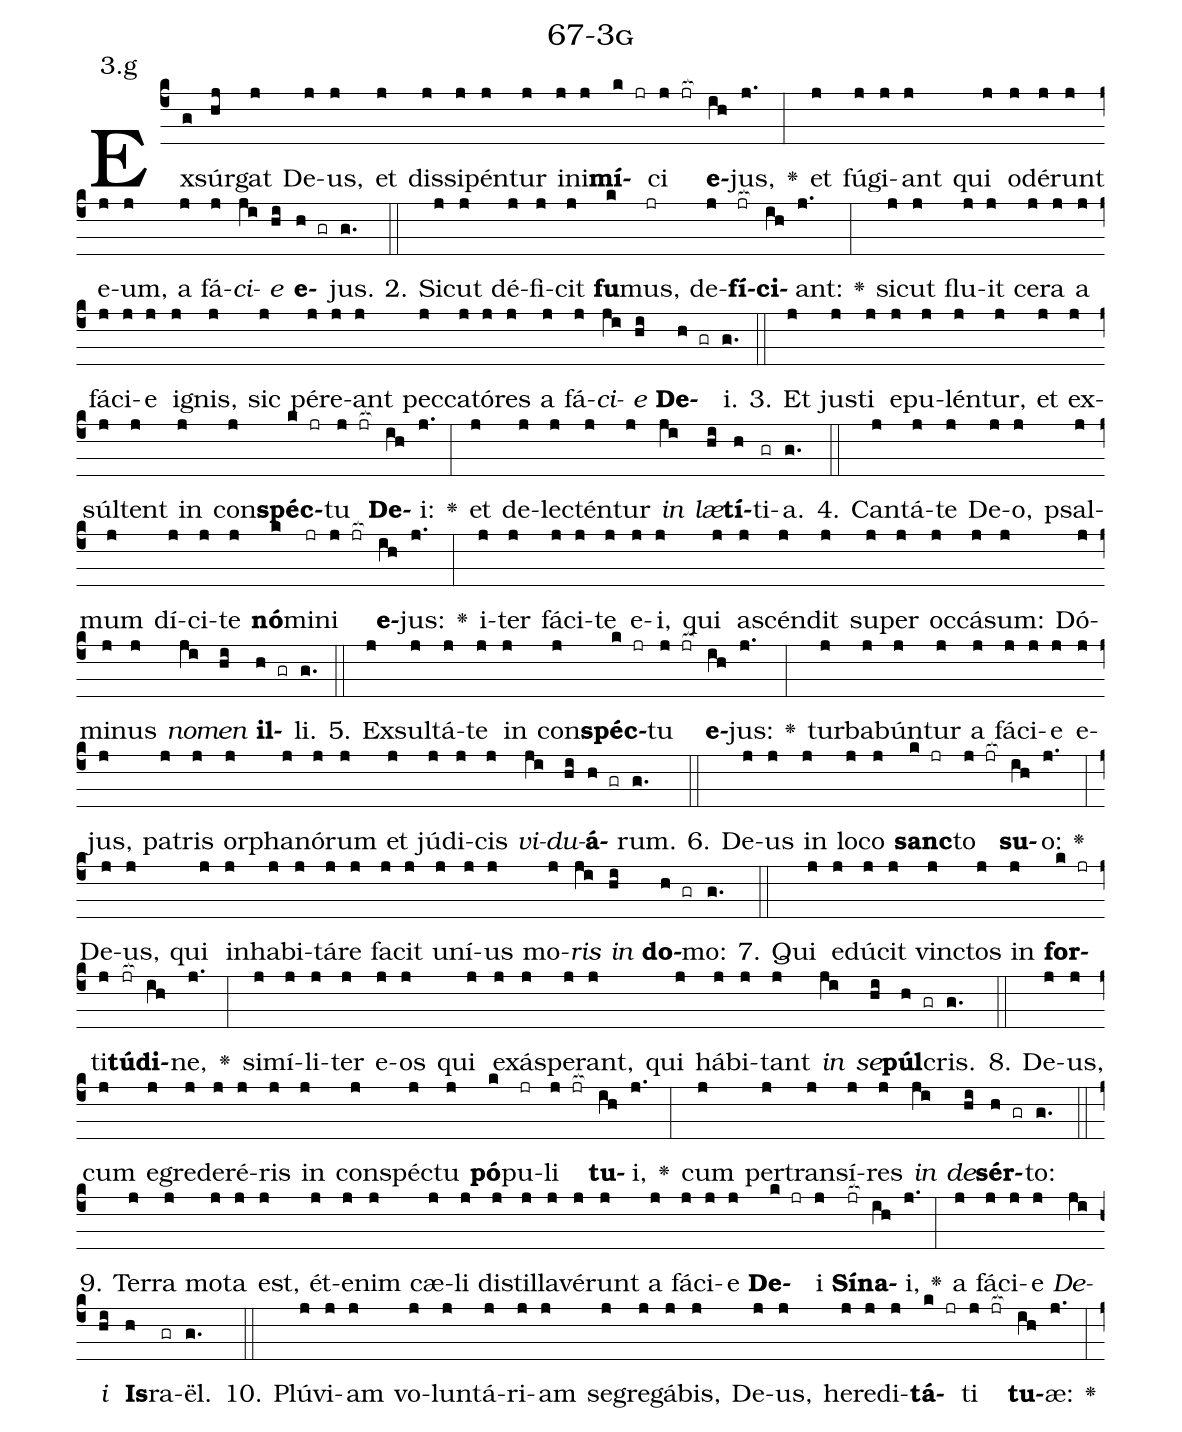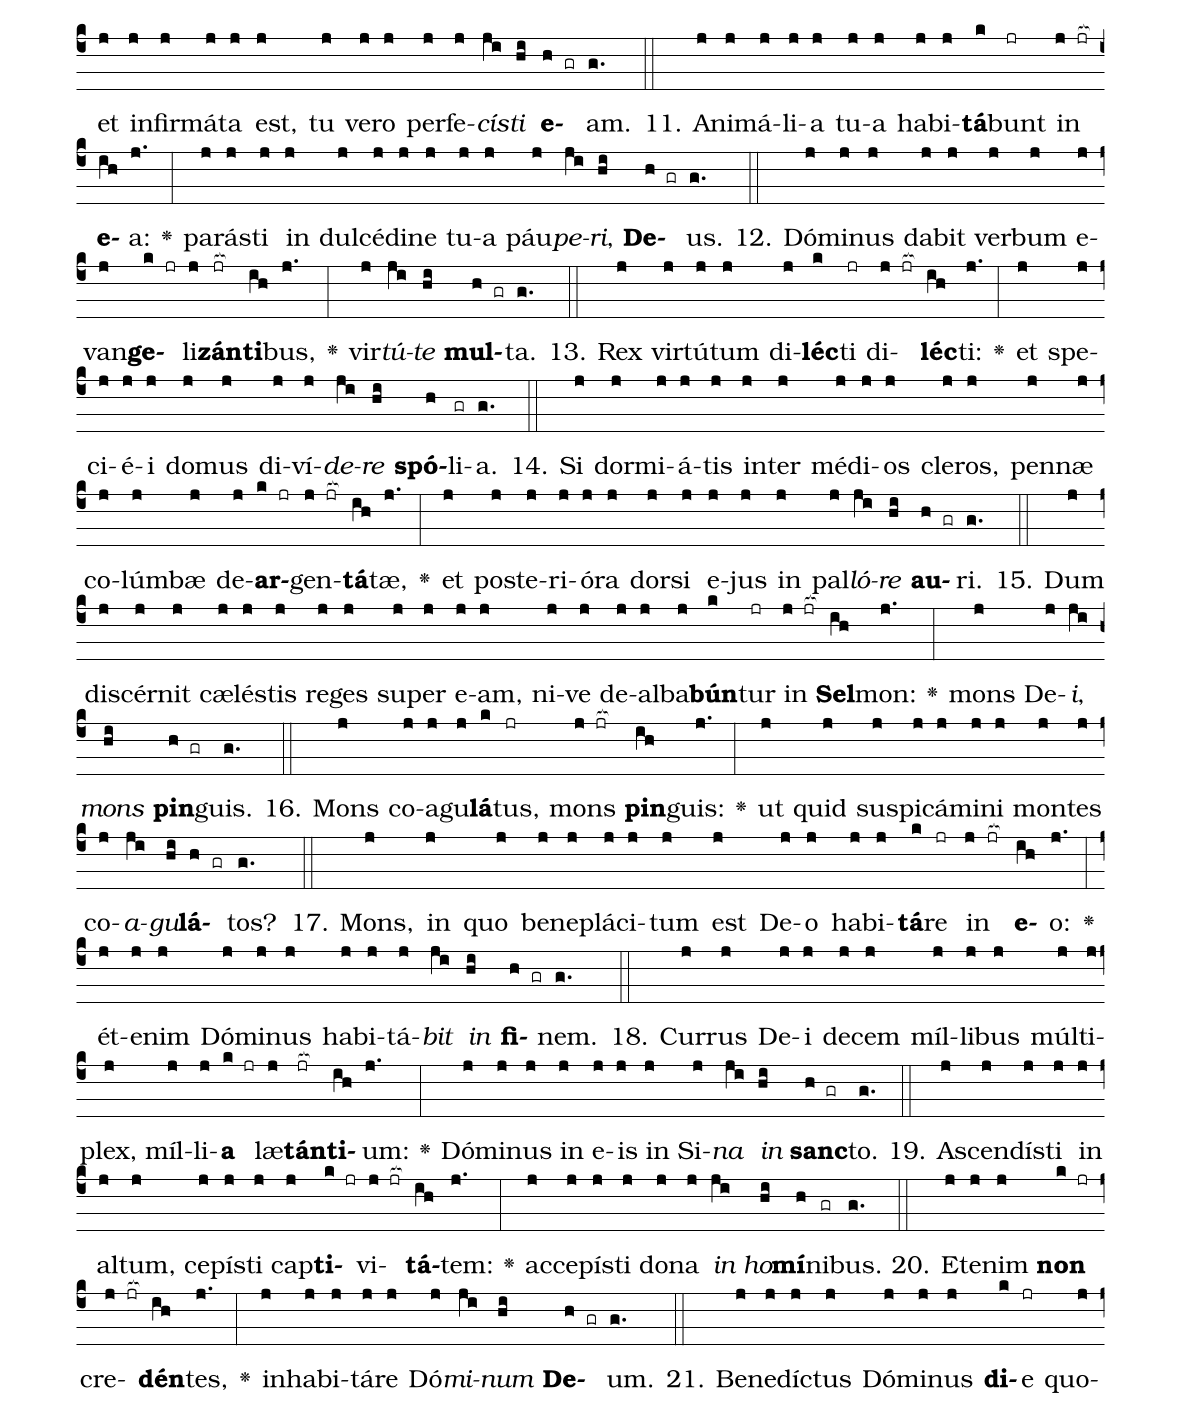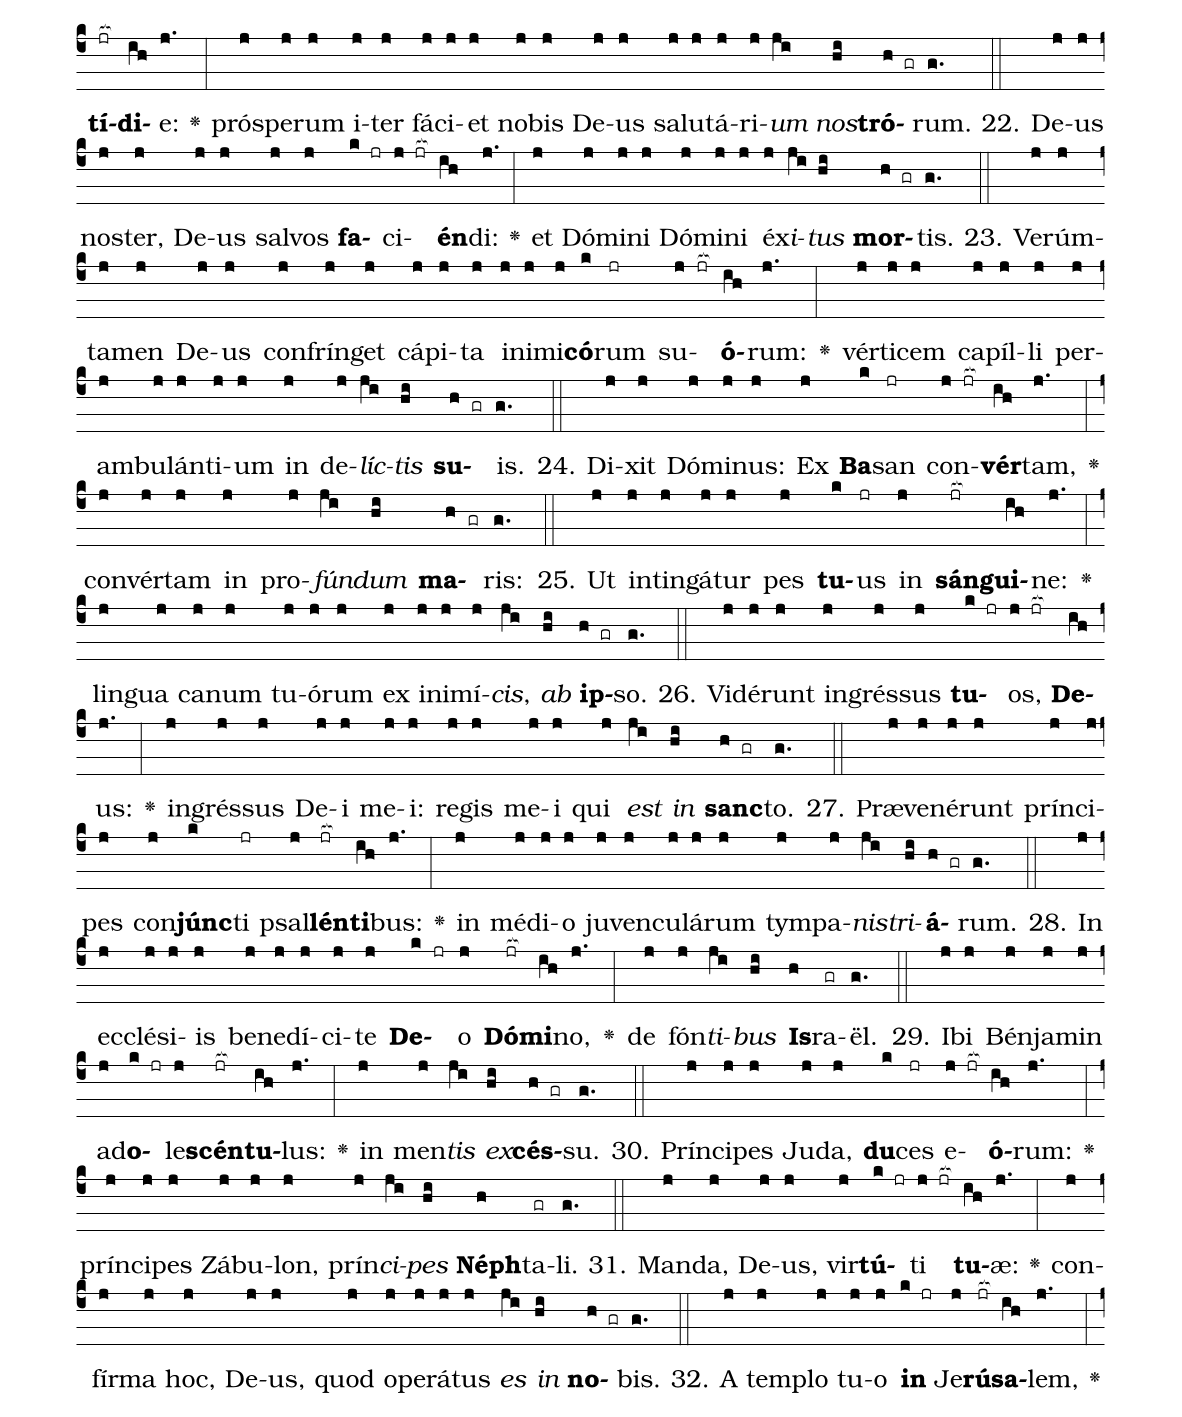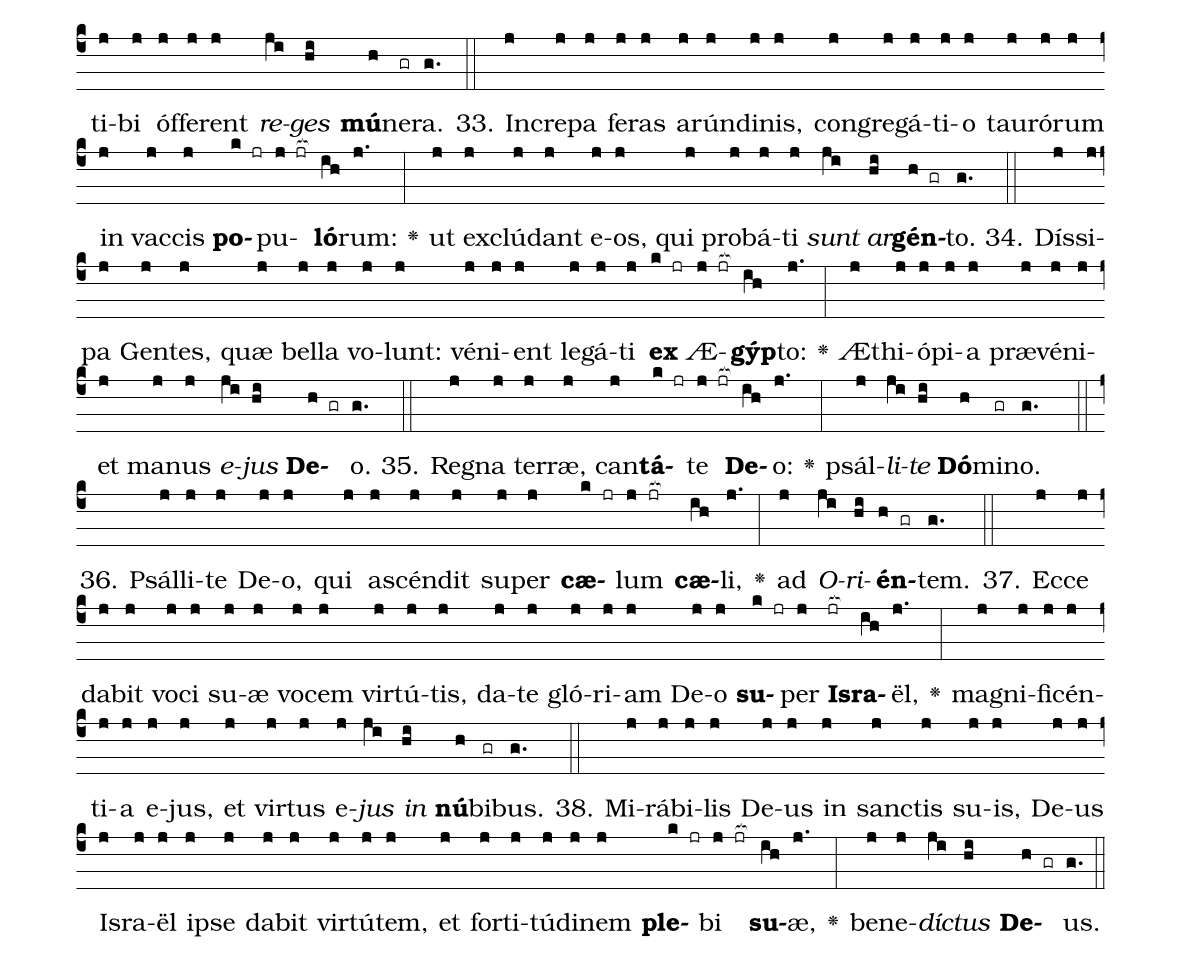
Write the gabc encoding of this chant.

name: 67-3g;
annotation: 3.g;
%%
(c4)Ex(g)súr(hj)gat(j) De(j)us,(j) et(j) dis(j)si(j)pén(j)tur(j) in(j)i(j)<b>mí</b>(k jr)ci(j jr[ocb:1{]) <b>e</b>(ih[ocb:0}])jus,(j.) <v>\greheightstar</v>(:) et(j) fú(j)gi(j)ant(j) qui(j) o(j)dé(j)runt(j) e(j)um,(j) a(j) fá(j)<i>ci</i>(ji)<i>e</i>(hi) <b>e</b>(h gr)jus.(g.) (::)
2. Sic(j)ut(j) dé(j)fi(j)cit(j) <b>fu</b>(k)mus,(jr) de(j)<b>fí</b>(jr[ocb:1{])<b>ci</b>(ih[ocb:0}])ant:(j.) <v>\greheightstar</v>(:) sic(j)ut(j) flu(j)it(j) ce(j)ra(j) a(j) fá(j)ci(j)e(j) i(j)gnis,(j) sic(j) pér(j)e(j)ant(j) pec(j)ca(j)tó(j)res(j) a(j) fá(j)<i>ci</i>(ji)<i>e</i>(hi) <b>De</b>(h gr)i.(g.) (::)
3. Et(j) jus(j)ti(j) e(j)pu(j)lén(j)tur,(j) et(j) ex(j)súl(j)tent(j) in(j) con(j)<b>spéc</b>(k jr)tu(j jr[ocb:1{]) <b>De</b>(ih[ocb:0}])i:(j.) <v>\greheightstar</v>(:) et(j) de(j)lec(j)tén(j)tur(j) <i>in</i>(ji) <i>læ</i>(hi)<b>tí</b>(h)ti(gr)a.(g.) (::)
4. Can(j)tá(j)te(j) De(j)o,(j) psal(j)mum(j) dí(j)ci(j)te(j) <b>nó</b>(k)mi(jr)ni(j jr[ocb:1{]) <b>e</b>(ih[ocb:0}])jus:(j.) <v>\greheightstar</v>(:) i(j)ter(j) fá(j)ci(j)te(j) e(j)i,(j) qui(j) a(j)scén(j)dit(j) su(j)per(j) oc(j)cá(j)sum:(j) Dó(j)mi(j)nus(j) <i>no</i>(ji)<i>men</i>(hi) <b>il</b>(h gr)li.(g.) (::)
5. Ex(j)sul(j)tá(j)te(j) in(j) con(j)<b>spéc</b>(k jr)tu(j jr[ocb:1{]) <b>e</b>(ih[ocb:0}])jus:(j.) <v>\greheightstar</v>(:) tur(j)ba(j)bún(j)tur(j) a(j) fá(j)ci(j)e(j) e(j)jus,(j) pa(j)tris(j) or(j)pha(j)nó(j)rum(j) et(j) jú(j)di(j)cis(j) <i>vi</i>(ji)<i>du</i>(hi)<b>á</b>(h gr)rum.(g.) (::)
6. De(j)us(j) in(j) lo(j)co(j) <b>sanc</b>(k jr)to(j jr[ocb:1{]) <b>su</b>(ih[ocb:0}])o:(j.) <v>\greheightstar</v>(:) De(j)us,(j) qui(j) in(j)ha(j)bi(j)tá(j)re(j) fa(j)cit(j) u(j)ní(j)us(j) mo(j)<i>ris</i>(ji) <i>in</i>(hi) <b>do</b>(h gr)mo:(g.) (::)
7. Qui(j) e(j)dú(j)cit(j) vinc(j)tos(j) in(j) <b>for</b>(k jr)ti(j)<b>tú</b>(jr[ocb:1{])<b>di</b>(ih[ocb:0}])ne,(j.) <v>\greheightstar</v>(:) si(j)mí(j)li(j)ter(j) e(j)os(j) qui(j) ex(j)ás(j)pe(j)rant,(j) qui(j) há(j)bi(j)tant(j) <i>in</i>(ji) <i>se</i>(hi)<b>púl</b>(h gr)cris.(g.) (::)
8. De(j)us,(j) cum(j) e(j)gre(j)de(j)ré(j)ris(j) in(j) con(j)spéc(j)tu(j) <b>pó</b>(k)pu(jr)li(j jr[ocb:1{]) <b>tu</b>(ih[ocb:0}])i,(j.) <v>\greheightstar</v>(:) cum(j) per(j)trans(j)í(j)res(j) <i>in</i>(ji) <i>de</i>(hi)<b>sér</b>(h gr)to:(g.) (::)
9. Ter(j)ra(j) mo(j)ta(j) est,(j) ét(j)e(j)nim(j) cæ(j)li(j) di(j)stil(j)la(j)vé(j)runt(j) a(j) fá(j)ci(j)e(j) <b>De</b>(k jr)i(j) <b>Sí</b>(jr[ocb:1{])<b>na</b>(ih[ocb:0}])i,(j.) <v>\greheightstar</v>(:) a(j) fá(j)ci(j)e(j) <i>De</i>(ji)<i>i</i>(hi) <b>Is</b>(h)ra(gr)ël.(g.) (::)
10. Plú(j)vi(j)am(j) vo(j)lun(j)tá(j)ri(j)am(j) se(j)gre(j)gá(j)bis,(j) De(j)us,(j) he(j)re(j)di(j)<b>tá</b>(k jr)ti(j jr[ocb:1{]) <b>tu</b>(ih[ocb:0}])æ:(j.) <v>\greheightstar</v>(:) et(j) in(j)fir(j)má(j)ta(j) est,(j) tu(j) ve(j)ro(j) per(j)fe(j)<i>cís</i>(ji)<i>ti</i>(hi) <b>e</b>(h gr)am.(g.) (::)
11. A(j)ni(j)má(j)li(j)a(j) tu(j)a(j) ha(j)bi(j)<b>tá</b>(k)bunt(jr) in(j jr[ocb:1{]) <b>e</b>(ih[ocb:0}])a:(j.) <v>\greheightstar</v>(:) pa(j)rás(j)ti(j) in(j) dul(j)cé(j)di(j)ne(j) tu(j)a(j) páu(j)<i>pe</i>(ji)<i>ri</i>,(hi) <b>De</b>(h gr)us.(g.) (::)
12. Dó(j)mi(j)nus(j) da(j)bit(j) ver(j)bum(j) e(j)van(j)<b>ge</b>(k jr)li(j)<b>zán</b>(jr[ocb:1{])<b>ti</b>(ih[ocb:0}])bus,(j.) <v>\greheightstar</v>(:) vir(j)<i>tú</i>(ji)<i>te</i>(hi) <b>mul</b>(h gr)ta.(g.) (::)
13. Rex(j) vir(j)tú(j)tum(j) di(j)<b>léc</b>(k)ti(jr) di(j jr[ocb:1{])<b>léc</b>(ih[ocb:0}])ti:(j.) <v>\greheightstar</v>(:) et(j) spe(j)ci(j)é(j)i(j) do(j)mus(j) di(j)ví(j)<i>de</i>(ji)<i>re</i>(hi) <b>spó</b>(h)li(gr)a.(g.) (::)
14. Si(j) dor(j)mi(j)á(j)tis(j) in(j)ter(j) mé(j)di(j)os(j) cle(j)ros,(j) pen(j)næ(j) co(j)lúm(j)bæ(j) de(j)<b>ar</b>(k jr)gen(j jr[ocb:1{])<b>tá</b>(ih[ocb:0}])tæ,(j.) <v>\greheightstar</v>(:) et(j) post(j)e(j)ri(j)ó(j)ra(j) dor(j)si(j) e(j)jus(j) in(j) pal(j)<i>ló</i>(ji)<i>re</i>(hi) <b>au</b>(h gr)ri.(g.) (::)
15. Dum(j) di(j)scér(j)nit(j) cæ(j)lés(j)tis(j) re(j)ges(j) su(j)per(j) e(j)am,(j) ni(j)ve(j) de(j)al(j)ba(j)<b>bún</b>(k)tur(jr) in(j jr[ocb:1{]) <b>Sel</b>(ih[ocb:0}])mon:(j.) <v>\greheightstar</v>(:) mons(j) De(j)<i>i</i>,(ji) <i>mons</i>(hi) <b>pin</b>(h gr)guis.(g.) (::)
16. Mons(j) co(j)a(j)gu(j)<b>lá</b>(k)tus,(jr) mons(j jr[ocb:1{]) <b>pin</b>(ih[ocb:0}])guis:(j.) <v>\greheightstar</v>(:) ut(j) quid(j) su(j)spi(j)cá(j)mi(j)ni(j) mon(j)tes(j) co(j)<i>a</i>(ji)<i>gu</i>(hi)<b>lá</b>(h gr)tos?(g.) (::)
17. Mons,(j) in(j) quo(j) be(j)ne(j)plá(j)ci(j)tum(j) est(j) De(j)o(j) ha(j)bi(j)<b>tá</b>(k)re(jr) in(j jr[ocb:1{]) <b>e</b>(ih[ocb:0}])o:(j.) <v>\greheightstar</v>(:) ét(j)e(j)nim(j) Dó(j)mi(j)nus(j) ha(j)bi(j)tá(j)<i>bit</i>(ji) <i>in</i>(hi) <b>fi</b>(h gr)nem.(g.) (::)
18. Cur(j)rus(j) De(j)i(j) de(j)cem(j) míl(j)li(j)bus(j) múl(j)ti(j)plex,(j) míl(j)li(j)<b>a</b>(k jr) læ(j)<b>tán</b>(jr[ocb:1{])<b>ti</b>(ih[ocb:0}])um:(j.) <v>\greheightstar</v>(:) Dó(j)mi(j)nus(j) in(j) e(j)is(j) in(j) Si(j)<i>na</i>(ji) <i>in</i>(hi) <b>sanc</b>(h gr)to.(g.) (::)
19. A(j)scen(j)dís(j)ti(j) in(j) al(j)tum,(j) ce(j)pís(j)ti(j) cap(j)<b>ti</b>(k jr)vi(j jr[ocb:1{])<b>tá</b>(ih[ocb:0}])tem:(j.) <v>\greheightstar</v>(:) ac(j)ce(j)pís(j)ti(j) do(j)na(j) <i>in</i>(ji) <i>ho</i>(hi)<b>mí</b>(h)ni(gr)bus.(g.) (::)
20. Et(j)e(j)nim(j) <b>non</b>(k jr) cre(j jr[ocb:1{])<b>dén</b>(ih[ocb:0}])tes,(j.) <v>\greheightstar</v>(:) in(j)ha(j)bi(j)tá(j)re(j) Dó(j)<i>mi</i>(ji)<i>num</i>(hi) <b>De</b>(h gr)um.(g.) (::)
21. Be(j)ne(j)díc(j)tus(j) Dó(j)mi(j)nus(j) <b>di</b>(k)e(jr) quo(j)<b>tí</b>(jr[ocb:1{])<b>di</b>(ih[ocb:0}])e:(j.) <v>\greheightstar</v>(:) pró(j)spe(j)rum(j) i(j)ter(j) fá(j)ci(j)et(j) no(j)bis(j) De(j)us(j) sa(j)lu(j)tá(j)ri(j)<i>um</i>(ji) <i>nos</i>(hi)<b>tró</b>(h gr)rum.(g.) (::)
22. De(j)us(j) nos(j)ter,(j) De(j)us(j) sal(j)vos(j) <b>fa</b>(k jr)ci(j jr[ocb:1{])<b>én</b>(ih[ocb:0}])di:(j.) <v>\greheightstar</v>(:) et(j) Dó(j)mi(j)ni(j) Dó(j)mi(j)ni(j) éx(j)<i>i</i>(ji)<i>tus</i>(hi) <b>mor</b>(h gr)tis.(g.) (::)
23. Ve(j)rúm(j)ta(j)men(j) De(j)us(j) con(j)frín(j)get(j) cá(j)pi(j)ta(j) in(j)i(j)mi(j)<b>có</b>(k)rum(jr) su(j jr[ocb:1{])<b>ó</b>(ih[ocb:0}])rum:(j.) <v>\greheightstar</v>(:) vér(j)ti(j)cem(j) ca(j)píl(j)li(j) per(j)am(j)bu(j)lán(j)ti(j)um(j) in(j) de(j)<i>líc</i>(ji)<i>tis</i>(hi) <b>su</b>(h gr)is.(g.) (::)
24. Di(j)xit(j) Dó(j)mi(j)nus:(j) Ex(j) <b>Ba</b>(k)san(jr) con(j jr[ocb:1{])<b>vér</b>(ih[ocb:0}])tam,(j.) <v>\greheightstar</v>(:) con(j)vér(j)tam(j) in(j) pro(j)<i>fún</i>(ji)<i>dum</i>(hi) <b>ma</b>(h gr)ris:(g.) (::)
25. Ut(j) in(j)tin(j)gá(j)tur(j) pes(j) <b>tu</b>(k)us(jr) in(j) <b>sán</b>(jr[ocb:1{])<b>gui</b>(ih[ocb:0}])ne:(j.) <v>\greheightstar</v>(:) lin(j)gua(j) ca(j)num(j) tu(j)ó(j)rum(j) ex(j) in(j)i(j)mí(j)<i>cis</i>,(ji) <i>ab</i>(hi) <b>ip</b>(h gr)so.(g.) (::)
26. Vi(j)dé(j)runt(j) in(j)grés(j)sus(j) <b>tu</b>(k jr)os,(j jr[ocb:1{]) <b>De</b>(ih[ocb:0}])us:(j.) <v>\greheightstar</v>(:) in(j)grés(j)sus(j) De(j)i(j) me(j)i:(j) re(j)gis(j) me(j)i(j) qui(j) <i>est</i>(ji) <i>in</i>(hi) <b>sanc</b>(h gr)to.(g.) (::)
27. Præ(j)ve(j)né(j)runt(j) prín(j)ci(j)pes(j) con(j)<b>júnc</b>(k)ti(jr) psal(j)<b>lén</b>(jr[ocb:1{])<b>ti</b>(ih[ocb:0}])bus:(j.) <v>\greheightstar</v>(:) in(j) mé(j)di(j)o(j) ju(j)ven(j)cu(j)lá(j)rum(j) tym(j)pa(j)<i>nis</i>(ji)<i>tri</i>(hi)<b>á</b>(h gr)rum.(g.) (::)
28. In(j) ec(j)clé(j)si(j)is(j) be(j)ne(j)dí(j)ci(j)te(j) <b>De</b>(k jr)o(j) <b>Dó</b>(jr[ocb:1{])<b>mi</b>(ih[ocb:0}])no,(j.) <v>\greheightstar</v>(:) de(j) fón(j)<i>ti</i>(ji)<i>bus</i>(hi) <b>Is</b>(h)ra(gr)ël.(g.) (::)
29. I(j)bi(j) Bén(j)ja(j)min(j) ad(j)<b>o</b>(k jr)le(j)<b>scén</b>(jr[ocb:1{])<b>tu</b>(ih[ocb:0}])lus:(j.) <v>\greheightstar</v>(:) in(j) men(j)<i>tis</i>(ji) <i>ex</i>(hi)<b>cés</b>(h gr)su.(g.) (::)
30. Prín(j)ci(j)pes(j) Ju(j)da,(j) <b>du</b>(k)ces(jr) e(j jr[ocb:1{])<b>ó</b>(ih[ocb:0}])rum:(j.) <v>\greheightstar</v>(:) prín(j)ci(j)pes(j) Zá(j)bu(j)lon,(j) prín(j)<i>ci</i>(ji)<i>pes</i>(hi) <b>Néph</b>(h)ta(gr)li.(g.) (::)
31. Man(j)da,(j) De(j)us,(j) vir(j)<b>tú</b>(k jr)ti(j jr[ocb:1{]) <b>tu</b>(ih[ocb:0}])æ:(j.) <v>\greheightstar</v>(:) con(j)fír(j)ma(j) hoc,(j) De(j)us,(j) quod(j) o(j)pe(j)rá(j)tus(j) <i>es</i>(ji) <i>in</i>(hi) <b>no</b>(h gr)bis.(g.) (::)
32. A(j) tem(j)plo(j) tu(j)o(j) <b>in</b>(k jr) Je(j)<b>rú</b>(jr[ocb:1{])<b>sa</b>(ih[ocb:0}])lem,(j.) <v>\greheightstar</v>(:) ti(j)bi(j) óf(j)fe(j)rent(j) <i>re</i>(ji)<i>ges</i>(hi) <b>mú</b>(h)ne(gr)ra.(g.) (::)
33. In(j)cre(j)pa(j) fe(j)ras(j) a(j)rún(j)di(j)nis,(j) con(j)gre(j)gá(j)ti(j)o(j) tau(j)ró(j)rum(j) in(j) vac(j)cis(j) <b>po</b>(k jr)pu(j jr[ocb:1{])<b>ló</b>(ih[ocb:0}])rum:(j.) <v>\greheightstar</v>(:) ut(j) ex(j)clú(j)dant(j) e(j)os,(j) qui(j) pro(j)bá(j)ti(j) <i>sunt</i>(ji) <i>ar</i>(hi)<b>gén</b>(h gr)to.(g.) (::)
34. Dís(j)si(j)pa(j) Gen(j)tes,(j) quæ(j) bel(j)la(j) vo(j)lunt:(j) vé(j)ni(j)ent(j) le(j)gá(j)ti(j) <b>ex</b>(k jr) Æ(j jr[ocb:1{])<b>gýp</b>(ih[ocb:0}])to:(j.) <v>\greheightstar</v>(:) Æ(j)thi(j)ó(j)pi(j)a(j) præ(j)vé(j)ni(j)et(j) ma(j)nus(j) <i>e</i>(ji)<i>jus</i>(hi) <b>De</b>(h gr)o.(g.) (::)
35. Re(j)gna(j) ter(j)ræ,(j) can(j)<b>tá</b>(k jr)te(j jr[ocb:1{]) <b>De</b>(ih[ocb:0}])o:(j.) <v>\greheightstar</v>(:) psál(j)<i>li</i>(ji)<i>te</i>(hi) <b>Dó</b>(h)mi(gr)no.(g.) (::)
36. Psál(j)li(j)te(j) De(j)o,(j) qui(j) a(j)scén(j)dit(j) su(j)per(j) <b>cæ</b>(k jr)lum(j jr[ocb:1{]) <b>cæ</b>(ih[ocb:0}])li,(j.) <v>\greheightstar</v>(:) ad(j) <i>O</i>(ji)<i>ri</i>(hi)<b>én</b>(h gr)tem.(g.) (::)
37. Ec(j)ce(j) da(j)bit(j) vo(j)ci(j) su(j)æ(j) vo(j)cem(j) vir(j)tú(j)tis,(j) da(j)te(j) gló(j)ri(j)am(j) De(j)o(j) <b>su</b>(k jr)per(j) <b>Is</b>(jr[ocb:1{])<b>ra</b>(ih[ocb:0}])ël,(j.) <v>\greheightstar</v>(:) ma(j)gni(j)fi(j)cén(j)ti(j)a(j) e(j)jus,(j) et(j) vir(j)tus(j) e(j)<i>jus</i>(ji) <i>in</i>(hi) <b>nú</b>(h)bi(gr)bus.(g.) (::)
38. Mi(j)rá(j)bi(j)lis(j) De(j)us(j) in(j) sanc(j)tis(j) su(j)is,(j) De(j)us(j) Is(j)ra(j)ël(j) ip(j)se(j) da(j)bit(j) vir(j)tú(j)tem,(j) et(j) for(j)ti(j)tú(j)di(j)nem(j) <b>ple</b>(k jr)bi(j jr[ocb:1{]) <b>su</b>(ih[ocb:0}])æ,(j.) <v>\greheightstar</v>(:) be(j)ne(j)<i>díc</i>(ji)<i>tus</i>(hi) <b>De</b>(h gr)us.(g.) (::)
